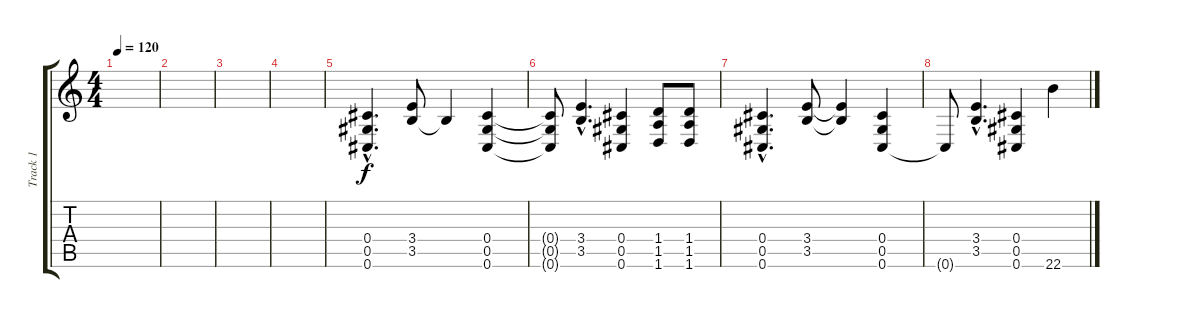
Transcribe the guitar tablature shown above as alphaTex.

\track ("Track 1" "Track 1") {instrument distortionguitar}
\staff {score tabs}
\tuning (Eb4 Bb3 Gb3 Db3 Ab2 Db2) {hide}
\ts (4 4)
\tempo 120
\clef g2
\ks c
|
|
|
|
(0.4{hac} 0.5{hac} 0.6{hac}).4{d} (3.4 3.5).8 3.5{t}.4 (0.4 0.5 0.6).4 |
(0.4{t} 0.5{t} 0.6{t}).8 (3.4{hac} 3.5{hac}).4{d} (0.4 0.5 0.6).4 (1.4 1.5 1.6).8 (1.4 1.5 1.6).8 |
(0.4{hac} 0.5{hac} 0.6{hac}).4{d} (3.4 3.5).8 (3.4{t} 3.5{t}).4 (0.4 0.5 0.6).4 |
0.6{t}.8 (3.4{hac} 3.5{hac}).4{d} (0.4 0.5 0.6).4 22.6.4
